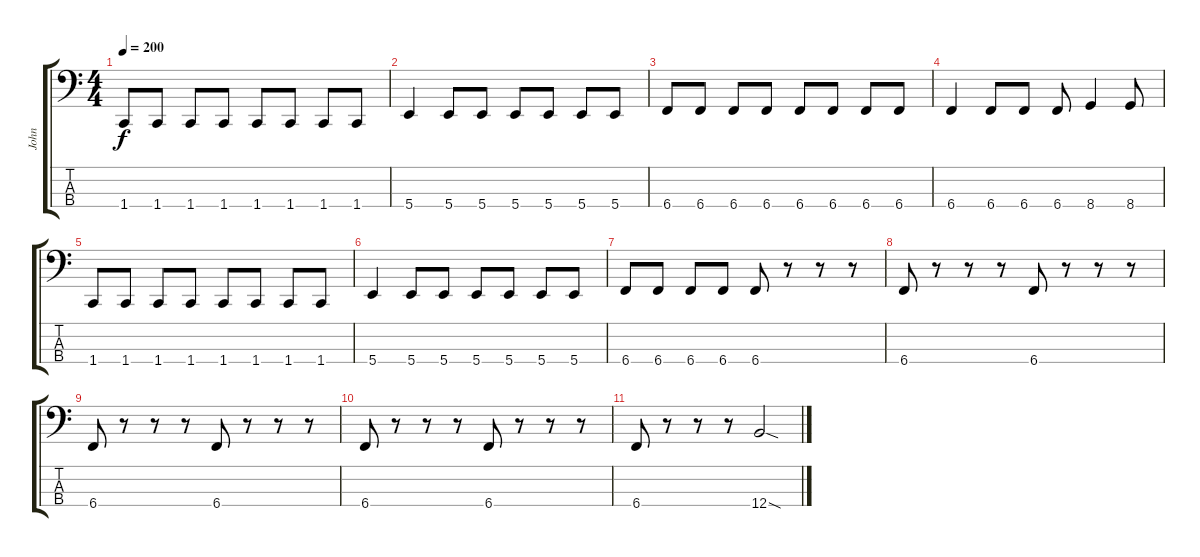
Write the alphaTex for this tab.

\track ("John" "John") {instrument electricbassfinger}
\staff {score tabs}
\tuning (E2 B1 Gb1 B0) {hide}
\ts (4 4)
\tempo 200
\clef f4
\ks c
1.4.8{dy f} 1.4.8 1.4.8 1.4.8 1.4.8 1.4.8 1.4.8 1.4.8 |
5.4.4 5.4.8 5.4.8 5.4.8 5.4.8 5.4.8 5.4.8 |
6.4.8 6.4.8 6.4.8 6.4.8 6.4.8 6.4.8 6.4.8 6.4.8 |
6.4.4 6.4.8 6.4.8 6.4.8 8.4.4 8.4.8 |
1.4.8 1.4.8 1.4.8 1.4.8 1.4.8 1.4.8 1.4.8 1.4.8 |
5.4.4 5.4.8 5.4.8 5.4.8 5.4.8 5.4.8 5.4.8 |
6.4.8 6.4.8 6.4.8 6.4.8 6.4.8 r.8 r.8 r.8 |
6.4.8 r.8 r.8 r.8 6.4.8 r.8 r.8 r.8 |
6.4.8 r.8 r.8 r.8 6.4.8 r.8 r.8 r.8 |
6.4.8 r.8 r.8 r.8 6.4.8 r.8 r.8 r.8 |
6.4.8 r.8 r.8 r.8 12.4{sod}.2
